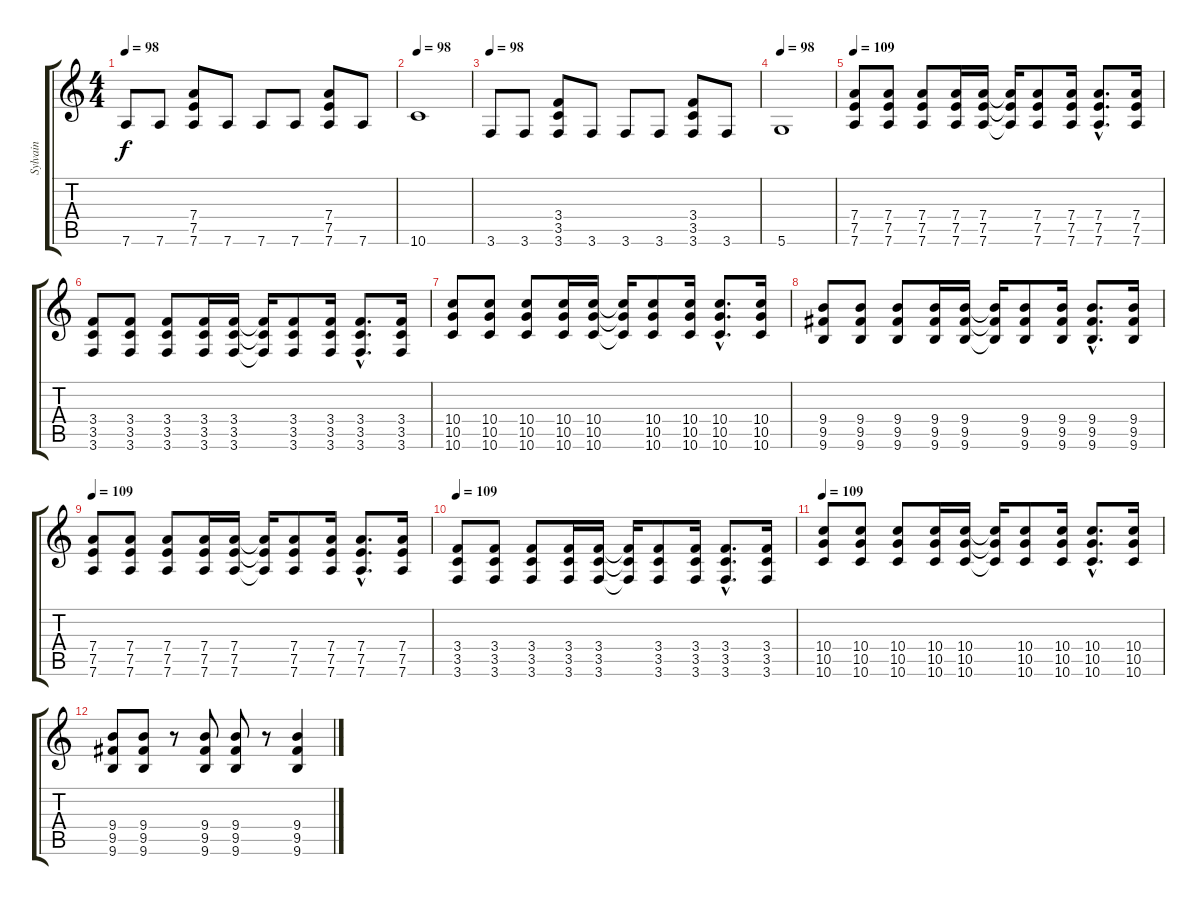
\track ("Sylvain" "Sylvain") {instrument electricguitarclean}
\staff {score tabs}
\tuning (E4 B3 G3 D3 A2 D2) {hide}
\ts (4 4)
\tempo 98
\clef g2
\ks c
7.6.8{dy f volume 11 instrument electricguitarclean} 7.6.8 (7.4 7.5 7.6).8 7.6.8 7.6.8 7.6.8 (7.4 7.5 7.6).8 7.6.8 |
\tempo 98
10.6.1 |
\tempo 98
3.6.8{volume 11 instrument electricguitarclean} 3.6.8 (3.4 3.5 3.6).8 3.6.8 3.6.8 3.6.8 (3.4 3.5 3.6).8 3.6.8 |
\tempo 98
5.6.1 |
\tempo 109
(7.4 7.5 7.6).8{volume 14 instrument distortionguitar} (7.4 7.5 7.6).8 (7.4 7.5 7.6).8 (7.4 7.5 7.6).16 (7.4 7.5 7.6).16 (7.4{t} 7.5{t} 7.6{t}).16 (7.4 7.5 7.6).8 (7.4 7.5 7.6).16 (7.4{hac} 7.5{hac} 7.6{hac}).8{d} (7.4 7.5 7.6).16 |
(3.4 3.5 3.6).8{volume 14 instrument distortionguitar} (3.4 3.5 3.6).8 (3.4 3.5 3.6).8 (3.4 3.5 3.6).16 (3.4 3.5 3.6).16 (3.4{t} 3.5{t} 3.6{t}).16 (3.4 3.5 3.6).8 (3.4 3.5 3.6).16 (3.4{hac} 3.5{hac} 3.6{hac}).8{d} (3.4 3.5 3.6).16 |
(10.4 10.5 10.6).8{volume 14 instrument distortionguitar} (10.4 10.5 10.6).8 (10.4 10.5 10.6).8 (10.4 10.5 10.6).16 (10.4 10.5 10.6).16 (10.4{t} 10.5{t} 10.6{t}).16 (10.4 10.5 10.6).8 (10.4 10.5 10.6).16 (10.4{hac} 10.5{hac} 10.6{hac}).8{d} (10.4 10.5 10.6).16 |
(9.4 9.5 9.6).8{volume 14 instrument distortionguitar} (9.4 9.5 9.6).8 (9.4 9.5 9.6).8 (9.4 9.5 9.6).16 (9.4 9.5 9.6).16 (9.4{t} 9.5{t} 9.6{t}).16 (9.4 9.5 9.6).8 (9.4 9.5 9.6).16 (9.4{hac} 9.5{hac} 9.6{hac}).8{d} (9.4 9.5 9.6).16 |
\tempo 109
(7.4 7.5 7.6).8{volume 14 instrument distortionguitar} (7.4 7.5 7.6).8 (7.4 7.5 7.6).8 (7.4 7.5 7.6).16 (7.4 7.5 7.6).16 (7.4{t} 7.5{t} 7.6{t}).16 (7.4 7.5 7.6).8 (7.4 7.5 7.6).16 (7.4{hac} 7.5{hac} 7.6{hac}).8{d} (7.4 7.5 7.6).16 |
\tempo 109
(3.4 3.5 3.6).8{volume 14 instrument distortionguitar} (3.4 3.5 3.6).8 (3.4 3.5 3.6).8 (3.4 3.5 3.6).16 (3.4 3.5 3.6).16 (3.4{t} 3.5{t} 3.6{t}).16 (3.4 3.5 3.6).8 (3.4 3.5 3.6).16 (3.4{hac} 3.5{hac} 3.6{hac}).8{d} (3.4 3.5 3.6).16 |
\tempo 109
(10.4 10.5 10.6).8{volume 14 instrument distortionguitar} (10.4 10.5 10.6).8 (10.4 10.5 10.6).8 (10.4 10.5 10.6).16 (10.4 10.5 10.6).16 (10.4{t} 10.5{t} 10.6{t}).16 (10.4 10.5 10.6).8 (10.4 10.5 10.6).16 (10.4{hac} 10.5{hac} 10.6{hac}).8{d} (10.4 10.5 10.6).16 |
(9.4 9.5 9.6).8{volume 14 instrument distortionguitar} (9.4 9.5 9.6).8 r.8 (9.4 9.5 9.6).8 (9.4 9.5 9.6).8 r.8 (9.4 9.5 9.6).4
